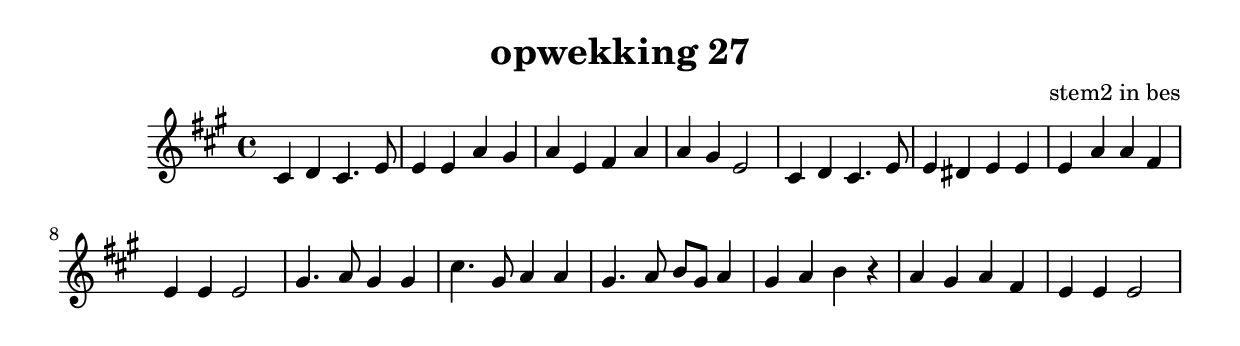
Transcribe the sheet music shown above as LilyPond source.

\header {
title = "opwekking 27"
composer = "stem2 in bes"
}

\relative c'' {
	\key a \major
	#(set-accidental-style 'modern)
	
	cis,4 d cis4. e8

	e4 e a gis

	a e fis a

	a gis e2


	cis4 d cis4. e8

	e4 dis e e

	e a a fis

	e e e2

	gis4. a8 gis4 gis

	cis4. gis8 a4 a

	gis4. a8 b gis a4

	gis a b r4

	a gis a fis

	e e e2
}

